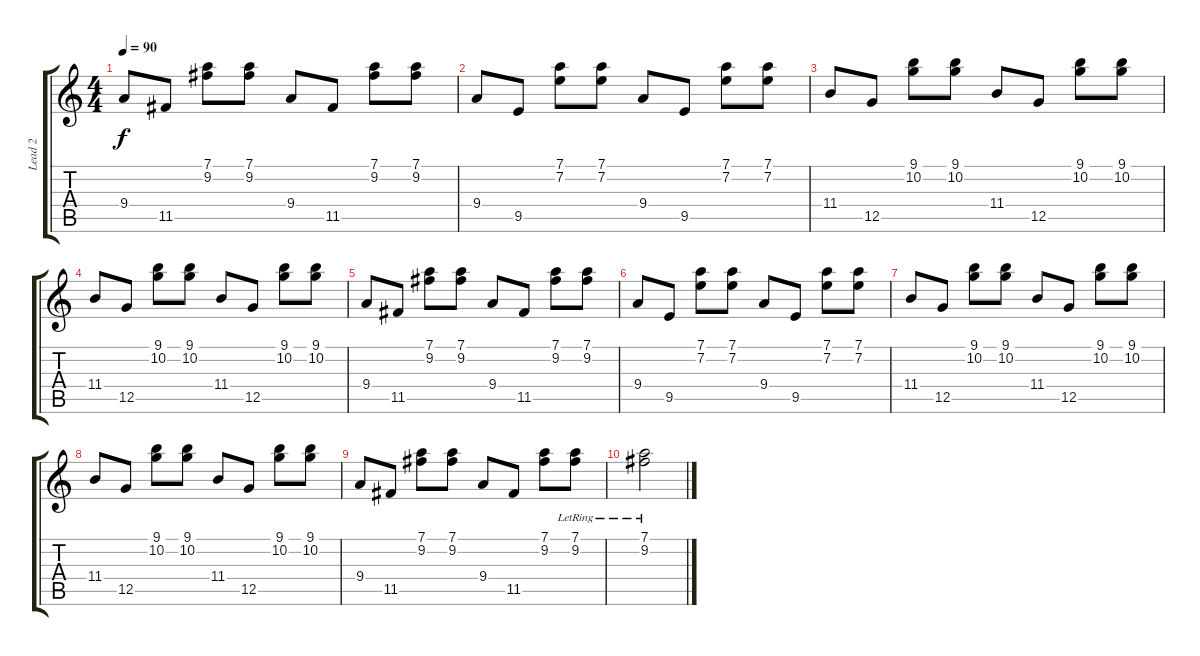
\track ("Lead 2" "Lead 2") {instrument distortionguitar}
\staff {score tabs}
\tuning (D4 A3 F3 C3 G2 D2) {hide}
\ts (4 4)
\tempo 90
\clef g2
\ks c
9.4.8{dy f} 11.5.8 (7.1 9.2).8 (7.1 9.2).8 9.4.8 11.5.8 (7.1 9.2).8 (7.1 9.2).8 |
9.4.8 9.5.8 (7.1 7.2).8 (7.1 7.2).8 9.4.8 9.5.8 (7.1 7.2).8 (7.1 7.2).8 |
11.4.8 12.5.8 (9.1 10.2).8 (9.1 10.2).8 11.4.8 12.5.8 (9.1 10.2).8 (9.1 10.2).8 |
11.4.8 12.5.8 (9.1 10.2).8 (9.1 10.2).8 11.4.8 12.5.8 (9.1 10.2).8 (9.1 10.2).8 |
9.4.8 11.5.8 (7.1 9.2).8 (7.1 9.2).8 9.4.8 11.5.8 (7.1 9.2).8 (7.1 9.2).8 |
9.4.8 9.5.8 (7.1 7.2).8 (7.1 7.2).8 9.4.8 9.5.8 (7.1 7.2).8 (7.1 7.2).8 |
11.4.8 12.5.8 (9.1 10.2).8 (9.1 10.2).8 11.4.8 12.5.8 (9.1 10.2).8 (9.1 10.2).8 |
11.4.8 12.5.8 (9.1 10.2).8 (9.1 10.2).8 11.4.8 12.5.8 (9.1 10.2).8 (9.1 10.2).8 |
9.4.8 11.5.8 (7.1 9.2).8 (7.1 9.2).8 9.4.8 11.5.8 (7.1 9.2).8 (7.1{lr} 9.2{lr}).8 |
(7.1{lr} 9.2{lr}).2{volume 0}
